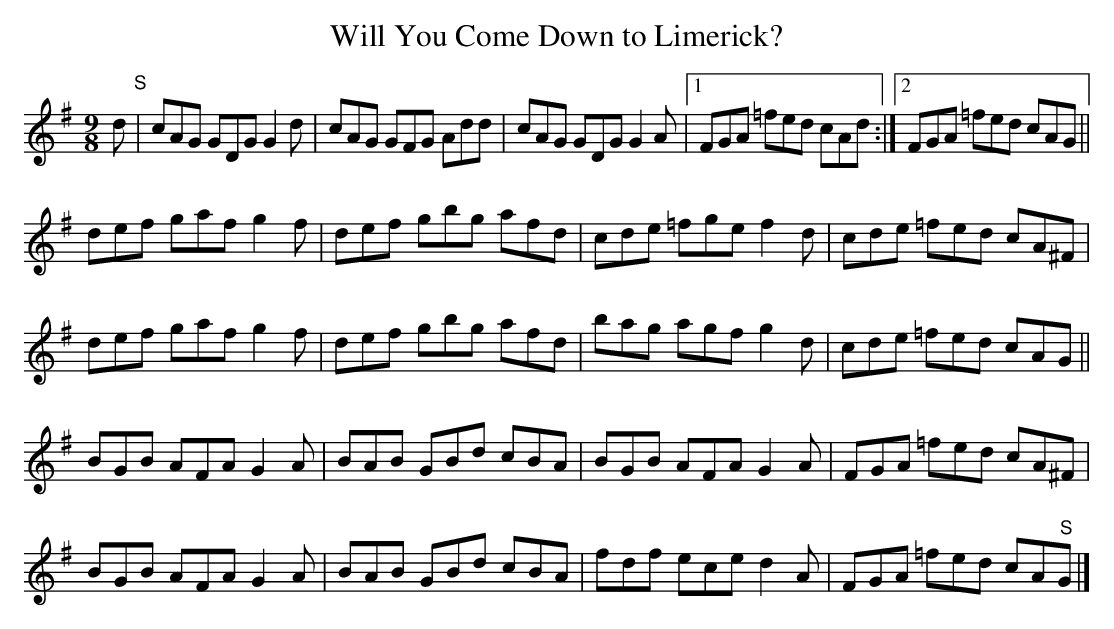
X:1
T: Will You Come Down to Limerick?
M: 9/8
L: 1/8
K: G
d "S" | cAG GDG G2d | cAG GFG Add | cAG GDG G2 A |1 FGA =fed cAd :|2 FGA =fed cAG ||
def gaf g2 f | def gbg afd | cde =fge f2 d | cde =fed cA^F |
def gaf g2 f | def gbg afd | bag agf g2 d | cde =fed cAG ||
BGB AFA G2 A | BAB GBd cBA | BGB AFA G2 A | FGA =fed cA^F |
BGB AFA G2 A | BAB GBd cBA | fdf ece d2 A | FGA =fed cA"S"G |]
